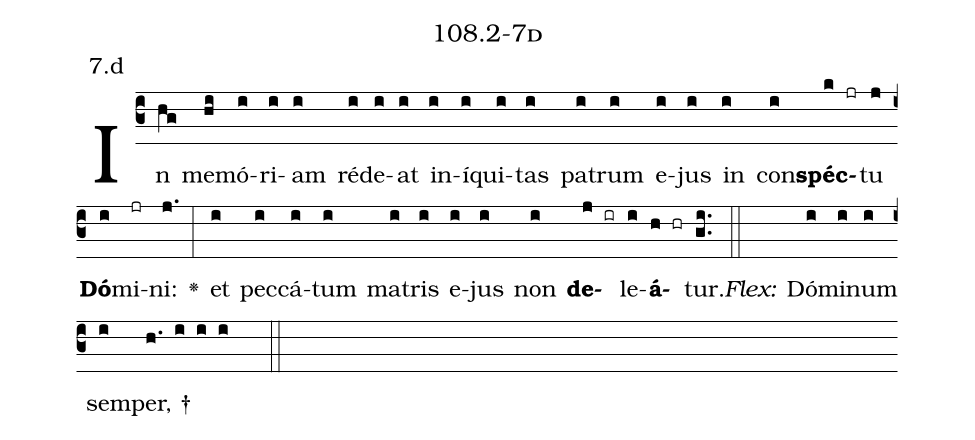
name: 108.2-7d;
annotation: 7.d;
%%
(c3)In(hg) me(hi)mó(i)ri(i)am(i) réd(i)e(i)at(i) in(i)í(i)qui(i)tas(i) pa(i)trum(i) e(i)jus(i) in(i) con(i)<b>spéc</b>(k jr)tu(j) <b>Dó</b>(i)mi(jr)ni:(j.) <v>\greheightstar</v>(:) et(i) pec(i)cá(i)tum(i) ma(i)tris(i) e(i)jus(i) non(i) <b>de</b>(j ir)le(i)<b>á</b>(h hr)tur.(gi..) (::)
<i>Flex:</i>()  Dó(i)mi(i)num(i) sem(i)per, †(h. i i i  ::)

%E(i) u(i) o(j) u(i) a(h) e.(gi..) (::)
